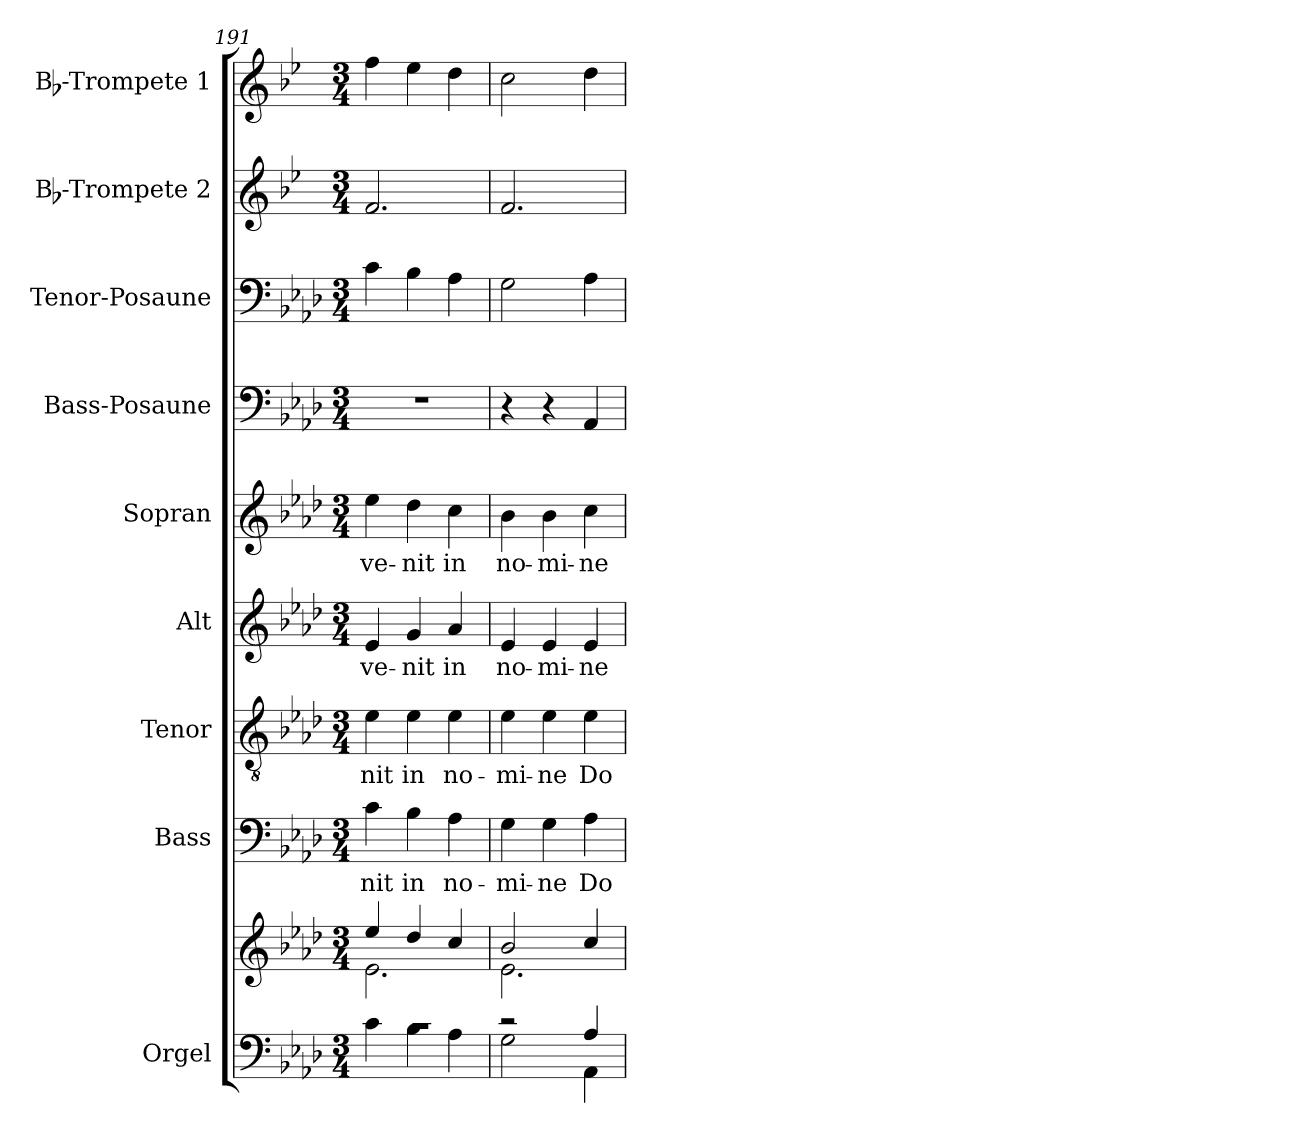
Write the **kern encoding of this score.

**kern	**kern	**kern	**text	**kern	**text	**kern	**text	**kern	**text	**kern	**kern	**kern	**kern
*part9	*part9	*part8	*part8	*part7	*part7	*part6	*part6	*part5	*part5	*part4	*part3	*part2	*part1
*staff10	*staff9	*staff8	*staff8	*staff7	*staff7	*staff6	*staff6	*staff5	*staff5	*staff4	*staff3	*staff2	*staff1
*I"Orgel	*	*I"Bass	*	*I"Tenor	*	*I"Alt	*	*I"Sopran	*	*I"Bass-Posaune	*I"Tenor-Posaune	*I"Bb-Trompete 2	*I"Bb-Trompete 1
*I'Org.	*	*I'B.	*	*I'T.	*	*I'A.	*	*I'S.	*	*I'B. Pos.	*I'T. Pos.	*I'Trp. 2	*I'Trp. 1
*clefF4	*clefG2	*clefF4	*	*clefGv2	*	*clefG2	*	*clefG2	*	*clefF4	*clefF4	*clefG2	*clefG2
*	*	*	*	*	*	*	*	*	*	*	*	*ITrd1c2	*ITrd1c2
*k[b-e-a-d-]	*k[b-e-a-d-]	*k[b-e-a-d-]	*	*k[b-e-a-d-]	*	*k[b-e-a-d-]	*	*k[b-e-a-d-]	*	*k[b-e-a-d-]	*k[b-e-a-d-]	*k[b-e-a-d-]	*k[b-e-a-d-]
*A-:	*A-:	*A-:	*	*A-:	*	*A-:	*	*A-:	*	*A-:	*A-:	*A-:	*A-:
*M3/4	*M3/4	*M3/4	*	*M3/4	*	*M3/4	*	*M3/4	*	*M3/4	*M3/4	*M3/4	*M3/4
=191	=191	=191	=191	=191	=191	=191	=191	=191	=191	=191	=191	=191	=191
!LO:N:vis=1	!	!	!LO:LY:b	!	!LO:LY:b	!	!LO:LY:b	!	!LO:LY:b	!	!	!	!
*^	*^	*	*	*	*	*	*	*	*	*	*	*	*
2.rd	4c\	4ee-/	2.e-\	4c\	-nit	4e-\	-nit	4e-/	ve-	4ee-\	ve-	2.r	4c\	2.e-/	4ee-\
!	!	!	!	!	!LO:LY:b	!	!LO:LY:b	!	!LO:LY:b	!	!LO:LY:b	!	!	!	!
.	4B-\	4dd-/	.	4B-\	in	4e-\	in	4g/	-nit	4dd-\	-nit	.	4B-\	.	4dd-\
!	!	!	!	!	!LO:LY:b	!	!LO:LY:b	!	!LO:LY:b	!	!LO:LY:b	!	!	!	!
.	4A-\	4cc/	.	4A-\	no-	4e-\	no-	4a-/	in	4cc\	in	.	4A-\	.	4cc\
!!LO:PB:g=z
=192	=192	=192	=192	=192	=192	=192	=192	=192	=192	=192	=192	=192	=192	=192	=192
!	!	!	!	!	!LO:LY:b	!	!LO:LY:b	!	!LO:LY:b	!	!LO:LY:b	!	!	!	!
2rc	2G\	2b-/	2.e-\	4G\	-mi-	4e-\	-mi-	4e-/	no-	4b-\	no-	4r	2G\	2.e-/	2b-\
!	!	!	!	!	!LO:LY:b	!	!LO:LY:b	!	!LO:LY:b	!	!LO:LY:b	!	!	!	!
.	.	.	.	4G\	-ne	4e-\	-ne	4e-/	-mi-	4b-\	-mi-	4r	.	.	.
!	!	!	!	!	!LO:LY:b	!	!LO:LY:b	!	!LO:LY:b	!	!LO:LY:b	!	!	!	!
4A-/	4AA-\	4cc/	.	4A-\	Do-	4e-\	Do-	4e-/	-ne	4cc\	-ne	4AA-/	4A-\	.	4cc\
*v	*v	*	*	*	*	*	*	*	*	*	*	*	*	*	*
*	*v	*v	*	*	*	*	*	*	*	*	*	*	*	*
=	=	=	=	=	=	=	=	=	=	=	=	=	=
*-	*-	*-	*-	*-	*-	*-	*-	*-	*-	*-	*-	*-	*-
